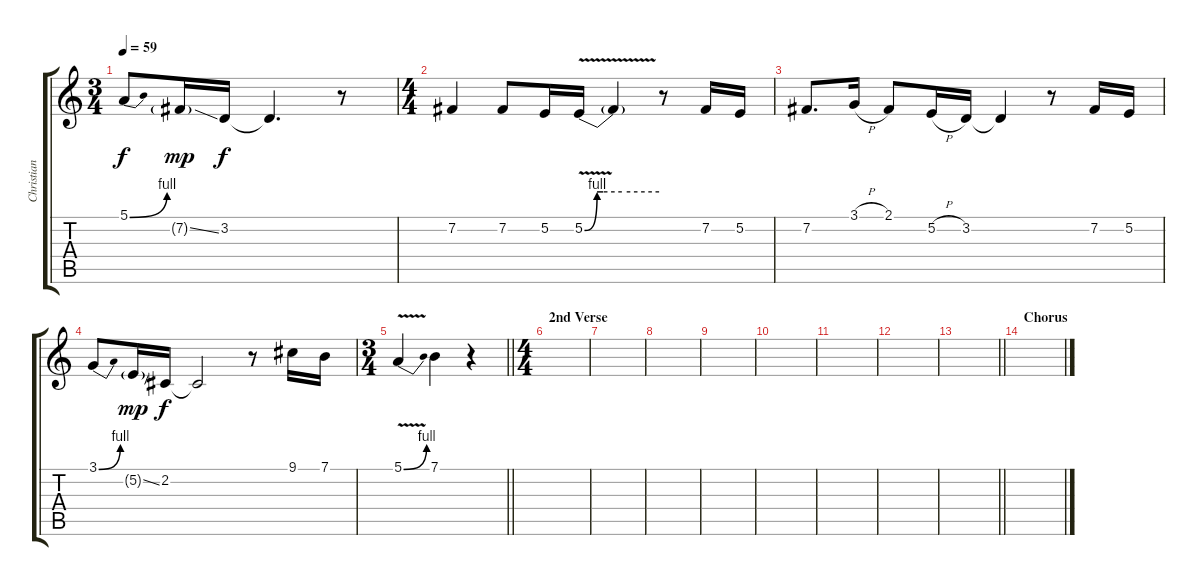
\track ("Christian Augustin" "Christian ") {instrument lead6voice}
\staff {score tabs}
\tuning (E4 B3 G3 D3 A2 E2) {hide}
\ts (3 4)
\tempo 59
\clef g2
\ks c
5.1{be (bend 0 0 60 4)}.8{dy f} 7.2{ss g}.16{dy mp} 3.2.16{dy f} 3.2{t}.4{d} r.8 |
\ts (4 4)
7.2.4 7.2.8 5.2.16 5.2{be (custom 0 0 10 4 15 4 30 4 60 4) v}.16 5.2{t}.4 r.8 7.2.16 5.2.16 |
7.2.8{d} 3.1{h}.16 2.1.8 5.2{h}.16 3.2.16 3.2{t}.4 r.8 7.2.16 5.2.16 |
3.1{be (bend 0 0 60 4)}.8 5.2{ss g}.16{dy mp} 2.2.16{dy f} 2.2{t}.2 r.8 9.1.16 7.1.16 |
\ts (3 4)
\barLineRight lightlight
5.1{be (bend 0 0 60 4) v}.4 7.1.4 r.4 |
\ts (4 4)
\section ("" "2nd Verse")
|
|
|
|
|
|
|
\barLineRight lightlight
|
\section ("" "Chorus")
